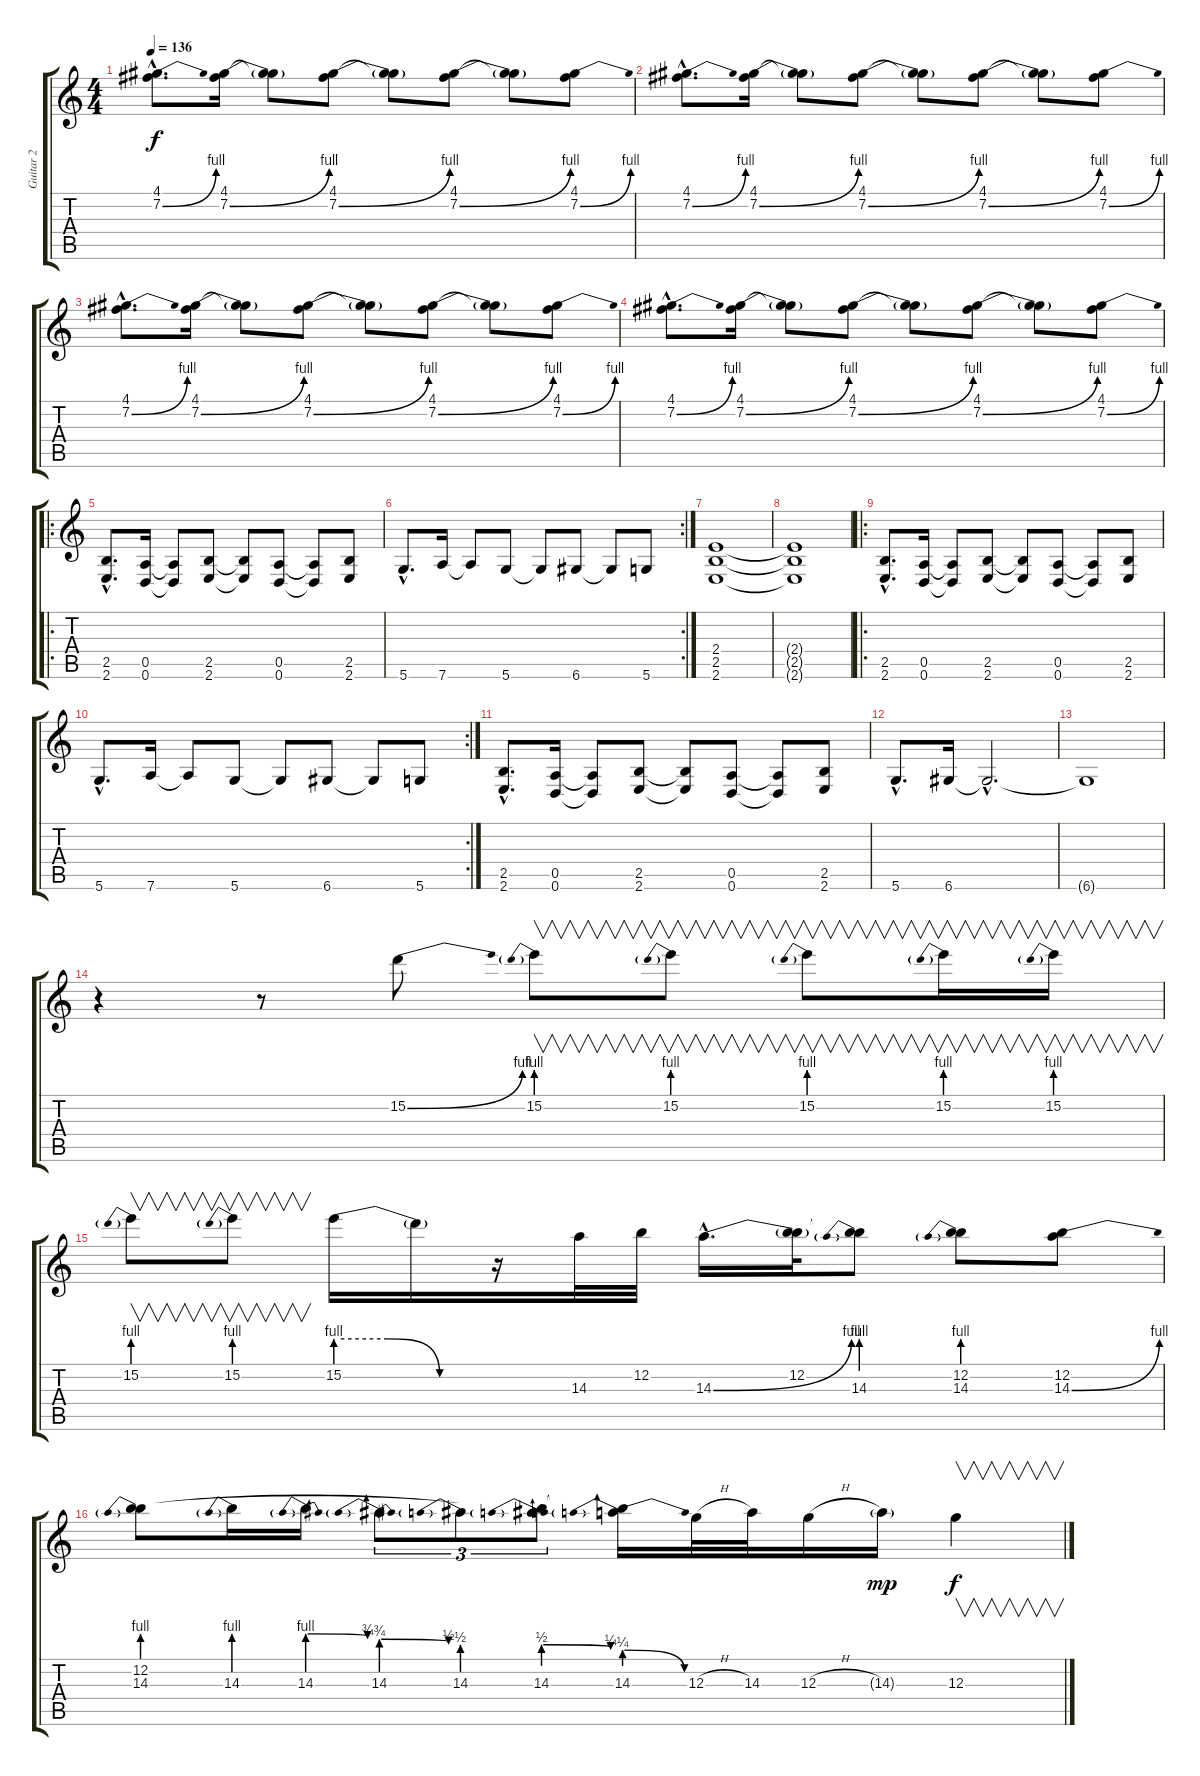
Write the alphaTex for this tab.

\track ("Guitar 2" "Guitar 2") {instrument overdrivenguitar}
\staff {score tabs}
\tuning (E4 B3 G3 D3 A2 D2) {hide}
\ts (4 4)
\tempo 136
\clef g2
\ks c
(4.1{hac} 7.2{be (bend 0 0 60 4) hac}).8{d dy f} (4.1 7.2{be (bend 0 0 60 4)}).16 (4.1{t} 7.2{t}).8 (4.1 7.2{be (bend 0 0 60 4)}).8 (4.1{t} 7.2{t}).8 (4.1 7.2{be (bend 0 0 60 4)}).8 (4.1{t} 7.2{t}).8 (4.1 7.2{be (bend 0 0 60 4)}).8 |
(4.1{hac} 7.2{be (bend 0 0 60 4) hac}).8{d} (4.1 7.2{be (bend 0 0 60 4)}).16 (4.1{t} 7.2{t}).8 (4.1 7.2{be (bend 0 0 60 4)}).8 (4.1{t} 7.2{t}).8 (4.1 7.2{be (bend 0 0 60 4)}).8 (4.1{t} 7.2{t}).8 (4.1 7.2{be (bend 0 0 60 4)}).8 |
(4.1{hac} 7.2{be (bend 0 0 60 4) hac}).8{d} (4.1 7.2{be (bend 0 0 60 4)}).16 (4.1{t} 7.2{t}).8 (4.1 7.2{be (bend 0 0 60 4)}).8 (4.1{t} 7.2{t}).8 (4.1 7.2{be (bend 0 0 60 4)}).8 (4.1{t} 7.2{t}).8 (4.1 7.2{be (bend 0 0 60 4)}).8 |
(4.1{hac} 7.2{be (bend 0 0 60 4) hac}).8{d} (4.1 7.2{be (bend 0 0 60 4)}).16 (4.1{t} 7.2{t}).8 (4.1 7.2{be (bend 0 0 60 4)}).8 (4.1{t} 7.2{t}).8 (4.1 7.2{be (bend 0 0 60 4)}).8 (4.1{t} 7.2{t}).8 (4.1 7.2{be (bend 0 0 60 4)}).8 |
\ro
(2.5{hac} 2.6{hac}).8{d} (0.5 0.6).16 (0.5{t} 0.6{t}).8 (2.5 2.6).8 (2.5{t} 2.6{t}).8 (0.5 0.6).8 (0.5{t} 0.6{t}).8 (2.5 2.6).8 |
\rc 2
5.6{hac}.8{d} 7.6.16 7.6{t}.8 5.6.8 5.6{t}.8 6.6.8 6.6{t}.8 5.6.8 |
(2.4 2.5 2.6).1 |
(2.4{t} 2.5{t} 2.6{t}).1 |
\ro
(2.5{hac} 2.6{hac}).8{d} (0.5 0.6).16 (0.5{t} 0.6{t}).8 (2.5 2.6).8 (2.5{t} 2.6{t}).8 (0.5 0.6).8 (0.5{t} 0.6{t}).8 (2.5 2.6).8 |
\rc 2
5.6{hac}.8{d} 7.6.16 7.6{t}.8 5.6.8 5.6{t}.8 6.6.8 6.6{t}.8 5.6.8 |
(2.5{hac} 2.6{hac}).8{d} (0.5 0.6).16 (0.5{t} 0.6{t}).8 (2.5 2.6).8 (2.5{t} 2.6{t}).8 (0.5 0.6).8 (0.5{t} 0.6{t}).8 (2.5 2.6).8 |
5.6{hac}.8{d} 6.6.16 6.6{hac t}.2{d} |
6.6{t}.1 |
r.4 r.8 15.2{be (bend 0 0 60 4)}.8 15.2{be (prebend 0 4 60 4)}.8{v} 15.2{be (prebend 0 4 60 4)}.8{v} 15.2{be (prebend 0 4 60 4)}.8{v} 15.2{be (prebend 0 4 60 4)}.16{v} 15.2{be (prebend 0 4 60 4)}.16{v} |
15.2{be (prebend 0 4 60 4)}.8{v} 15.2{be (prebend 0 4 60 4)}.8{v} 15.2{be (custom 0 4 20 4 40 0 60 0)}.16 15.2{t}.16 r.16 14.3.32 12.2.32 14.3{be (bend 0 0 60 4) hac}.16{d} (12.2 14.3{t}).32 (12.2{t} 14.3{be (prebend 0 4 60 4)}).8 (12.2 14.3{be (prebend 0 4 60 4)}).8 (12.2 14.3{be (bend 0 0 60 4)}).8 |
(12.2 14.3{be (prebend 0 4 60 4)}).8 14.3{be (prebend 0 4 60 4)}.16 14.3{be (prebendrelease 0 4 60 3)}.16 14.3{be (prebendrelease 0 3 60 2)}.8{tu (3 2)} 14.3{be (prebend 0 2 60 2)}.8{tu (3 2)} (12.2{t} 14.3{be (prebendrelease 0 2 60 1)}).8{tu (3 2)} (12.2{t} 14.3{be (prebendrelease 0 1 60 0)}).16 12.3{h}.32 14.3.32 12.3{h}.16 14.3{g}.16{dy mp} 12.3.4{v dy f}
